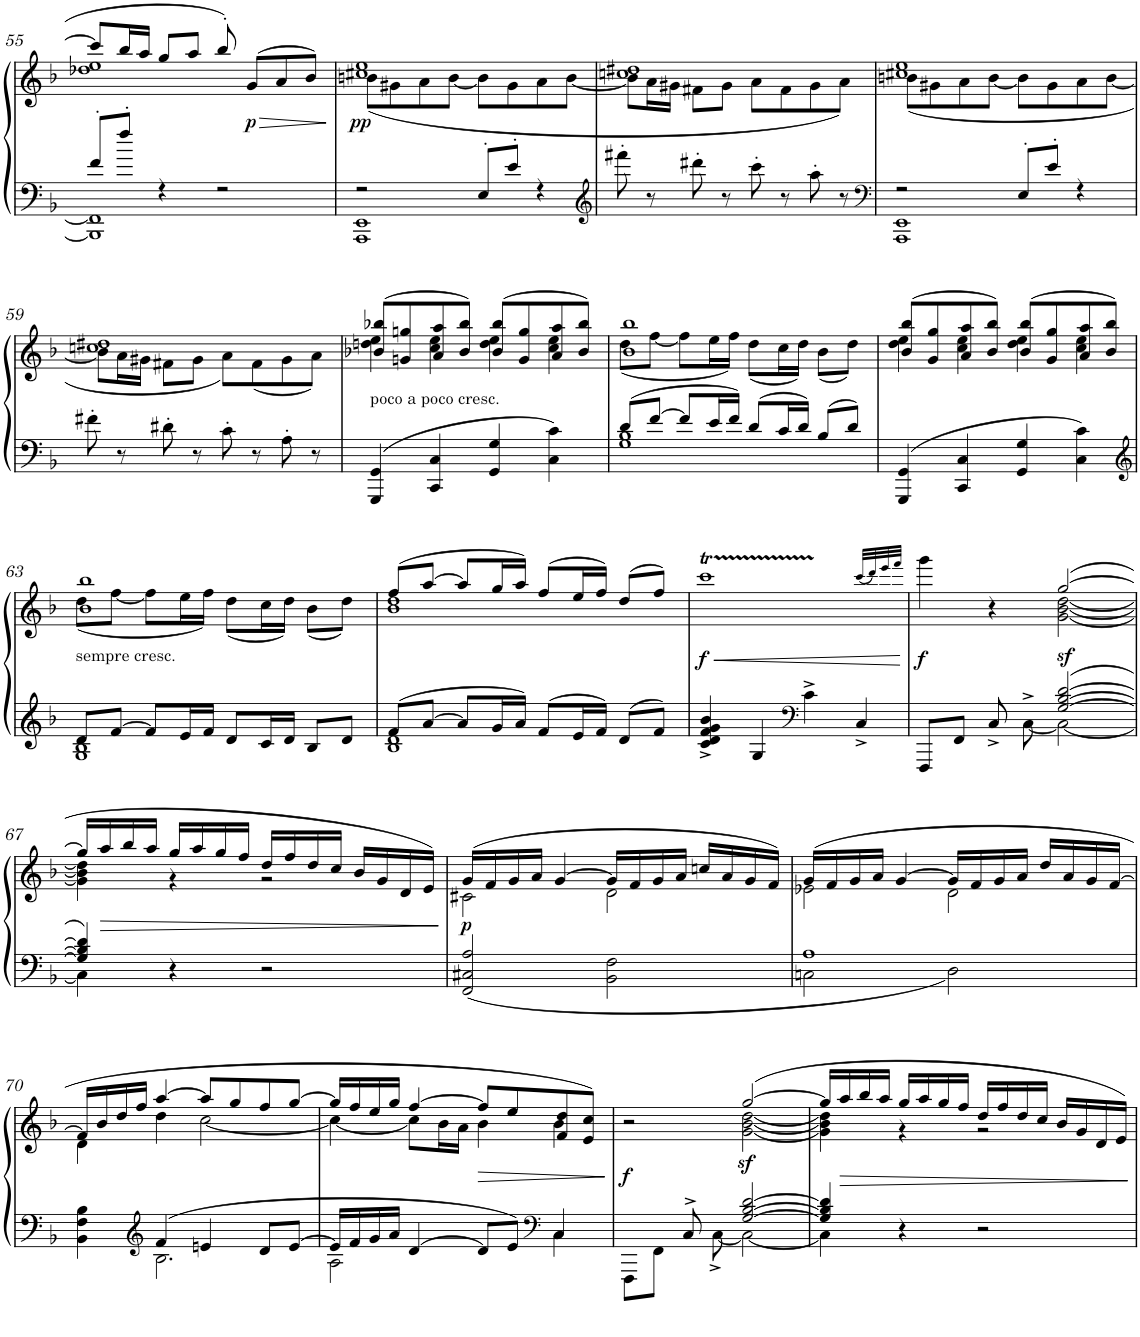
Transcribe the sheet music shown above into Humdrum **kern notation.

**kern	**kern	**dynam
*part1	*part1	*part1
*staff2	*staff1	*staff1/2
*I"Piano	*	*
*I'Pno.	*	*
!!LO:PB:g=z
*clefF4	*clefG2	*
*k[b-]	*k[b-]	*
*M4/4	*M4/4	*
*met(c)	*met(c)	*
=55	=55	=55
*^	*^	*
8f'/L	1BBB-] 1FF]	8ccc/L]	1dd-X 1ee	.
8ff'/J	.	16bb-/L	.	.
.	.	16aa/JJ	.	.
4r	.	8gg/L	.	.
.	.	8aa/J	.	.
2r	.	8bb-'/	.	.
!	!	!	!	!LO:HP:b
!	!	!	!	!LO:DY:n=1:b
.	.	(8g/L	.	> p
.	.	8a/	.	.
.	.	8b-/J)	.	.
*v	*v	*	*	*
*	*v	*v	*
.	.	]
=56	=56	=56
*^	*^	*
!	!	!	!	!LO:DY:b
2r	1AAA 1EE	1cc#X 1ee	(8bn\L	pp
.	.	.	8g#X\	.
.	.	.	8a\	.
.	.	.	[8b\J	.
8E'/L	.	.	8b\L]	.
8e'/J	.	.	8g#\	.
4r	.	.	8a\	.
.	.	.	[8b\J	.
*v	*v	*	*	*
=57	=57	=57	=57
*clefG2	*	*	*
8fff#X'\	1ccn 1dd#X	8b\L]	.
8r	.	16a\L	.
.	.	16g#X\JJ	.
8ddd#X'\	.	8f#X\L	.
8r	.	8g#\J	.
8ccc'\	.	8a\L	.
8r	.	8f#\	.
8aa'\	.	8g#\	.
8r	.	8a\J)	.
=58	=58	=58	=58
*clefF4	*	*	*
*^	*	*	*
2r	1AAA 1EE	1cc#X 1ee	(8bn\L	.
.	.	.	8g#X\	.
.	.	.	8a\	.
.	.	.	[8b\J	.
8E'/L	.	.	8b\L]	.
8e'/J	.	.	8g#\	.
4r	.	.	8a\	.
.	.	.	[8b\J	.
*v	*v	*	*	*
!!LO:LB:g=z	!!
=59	=59	=59	=59
8f#X'\	1ccn 1dd#X	8b\L]	.
8r	.	16a\L	.
.	.	16g#X\JJ	.
8d#X'\	.	8f#X\L	.
8r	.	8g#\J	.
8c'\	.	8a\L)	.
8r	.	(8f#\	.
8A'\	.	8g#\	.
8r	.	8a\J)	.
=60	=60	=60	=60
!	!LO:TX:b:t=poco a poco cresc.	!	!
4GGG/ 4GG/	(8b-X/ 8bb-X/L	4ddn\ 4ee\	.
.	8gn/ 8ggn/	.	.
4CC/ 4C/	8a/ 8aa/	4cc\ 4ee\	.
.	8b-/ 8bb-/J)	.	.
4GG/ 4G/	(8b-/ 8bb-/L	4dd\ 4ee\	.
.	8g/ 8gg/	.	.
4C\ 4c\	8a/ 8aa/	4cc\ 4ee\	.
.	8b-/ 8bb-/J)	.	.
=61	=61	=61	=61
*^	*	*	*
8d/L	1G 1B-	1b- 1bb-	(8dd\L	.
[8f/J	.	.	[8ff\J	.
8f/L]	.	.	8ff\L]	.
16e/L	.	.	16ee\L	.
16f/JJ	.	.	16ff\JJ)	.
8d/L	.	.	(8dd\L	.
16c/L	.	.	16cc\L	.
16d/JJ	.	.	16dd\JJ)	.
8B-/L	.	.	(8b-\L	.
8d/J	.	.	8dd\J)	.
*v	*v	*	*	*
=62	=62	=62	=62
4GGG/ 4GG/	(8b-/ 8bb-/L	4dd\ 4ee\	.
.	8g/ 8gg/	.	.
4CC/ 4C/	8a/ 8aa/	4cc\ 4ee\	.
.	8b-/ 8bb-/J)	.	.
4GG/ 4G/	(8b-/ 8bb-/L	4dd\ 4ee\	.
.	8g/ 8gg/	.	.
4C\ 4c\	8a/ 8aa/	4cc\ 4ee\	.
.	8b-/ 8bb-/J)	.	.
!!LO:LB:g=z	!!
=63	=63	=63	=63
*clefG2	*	*	*
*^	*	*	*
!	!	!LO:TX:b:t=sempre cresc.	!	!
8d/L	1G 1B-	1b- 1bb-	(8dd\L	.
[8f/J	.	.	[8ff\J	.
8f/L]	.	.	8ff\L]	.
16e/L	.	.	16ee\L	.
16f/JJ	.	.	16ff\JJ)	.
8d/L	.	.	(8dd\L	.
16c/L	.	.	16cc\L	.
16d/JJ	.	.	16dd\JJ)	.
8B-/L	.	.	(8b-\L	.
8d/J	.	.	8dd\J)	.
=64	=64	=64	=64	=64
8f/L	1B- 1d	(8ff/L	1b- 1dd	.
[8a/J	.	[8aa/J	.	.
8a/L]	.	8aa/L]	.	.
16g/L	.	16gg/L	.	.
16a/JJ	.	16aa/JJ)	.	.
8f/L	.	(8ff/L	.	.
16e/L	.	16ee/L	.	.
16f/JJ	.	16ff/JJ)	.	.
8d/L	.	(8dd/L	.	.
8f/J	.	8ff/J)	.	.
*v	*v	*	*	*
*	*v	*v	*
=65	=65	=65
!	!	!LO:HP:b
!	!	!LO:DY:n=1:b
4c/^ 4d/^ 4f/^ 4g/^ 4b-/^	1cccT	< f
4G/	.	.
*clefF4	*	*
4c^\	.	.
4C^/	.	.
.	(32qccc/LLL	.
.	32qddd/)	.
.	32qeee/	.
.	32qfff/JJJ	.
.	.	[
=66	=66	=66
*^	*^	*
!	!	!	!	!LO:DY:b
8FFF/L	2ryy	4ggg\	2ryy	f
8FF/J	.	.	.	.
8C^/	.	4r	.	.
[<8C^\	.	.	.	.
!	!	!	!	!LO:DY:b
[2G/ [2B-/ [2d/	2C\_	(>[>2gg/	[2g\ [2b-\ [2dd\	sf
!!LO:LB:g=z	!!
=67	=67	=67	=67	=67
4G/] 4B-/] 4d/]	4C\]	16gg/LL]	4g\] 4b-\] 4dd\]	.
!	!	!	!	!LO:HP:b
.	.	16aa/	.	>
.	.	16bb-/	.	.
.	.	16aa/JJ	.	.
4r	4ryy	16gg/LL	4r	.
.	.	16aa/	.	.
.	.	16gg/	.	.
.	.	16ff/JJ	.	.
2r	2ryy	16dd/LL	2r	.
.	.	16ff/	.	.
.	.	16dd/	.	.
.	.	16cc/JJ	.	.
.	.	16b-/LL	.	.
.	.	16g/	.	.
.	.	16d/	.	.
.	.	16e/JJ)	.	.
*v	*v	*	*	*
*	*v	*v	*
.	.	]
=68	=68	=68
*	*^	*
!	!	!	!LO:DY:b
2FF/ 2C#X/ 2A/	(16g/LL	2c#X\	p
.	16f/	.	.
.	16g/	.	.
.	16a/JJ	.	.
.	[4g/	.	.
2BB-\ 2F\	16g/LL]	2d\	.
.	16f/	.	.
.	16g/	.	.
.	16a/JJ	.	.
.	16ccn/LL	.	.
.	16a/	.	.
.	16g/	.	.
.	16f/JJ)	.	.
=69	=69	=69	=69
*^	*	*	*
1A	2Cn\	(16g/LL	2e-X\	.
.	.	16f/	.	.
.	.	16g/	.	.
.	.	16a/JJ	.	.
.	.	[4g/	.	.
.	2D\	16g/LL]	2d\	.
.	.	16f/	.	.
.	.	16g/	.	.
.	.	16a/JJ	.	.
.	.	16dd/LL	.	.
.	.	16a/	.	.
.	.	16g/	.	.
.	.	[16f/JJ	.	.
!!LO:LB:g=z	!!
=70	=70	=70	=70	=70
4BB-\ 4F\ 4B-\	4ryy	16f/LL]	4d\	.
.	.	16b-/	.	.
.	.	16dd/	.	.
.	.	16ff/JJ	.	.
*clefG2	*	*	*	*
4f/	2.B-\	[4aa/	4dd\	.
4en/	.	8aa/L]	[2cc\	.
.	.	8gg/	.	.
8d/L	.	8ff/	.	.
[8e/J	.	[8gg/J	.	.
=71	=71	=71	=71	=71
16e/LL]	2A\	16gg/LL]	4cc\_	.
16f/	.	16ff/	.	.
16g/	.	16ee/	.	.
16a/JJ	.	16gg/JJ	.	.
[4d/	.	[4ff/	8cc\L]	.
.	.	.	16b-\L	.
.	.	.	16a\JJ	.
!	!	!	!	!LO:HP:b
8d/L]	4ryy	8ff/L]	4b-\	>
8e/J	.	8ee/	.	.
*clefF4	*	*	*	*
4C/	4C\	8f/ 8dd/	4b-\	.
.	.	8e/ 8cc/J)	.	.
*v	*v	*	*	*
*	*v	*v	*
.	.	]
=72	=72	=72
*^	*^	*
!	!	!	!	!LO:DY:b
2ryy	8FFF\L	2r	2ryy	f
.	8FF\J	.	.	.
.	8C^/	.	.	.
.	[8C^\	.	.	.
!	!	!	!	!LO:DY:b
[2G/ [2B-/ [2d/	2C\_	([2gg/	[2g\ [2b-\ [2dd\	sf
=73	=73	=73	=73	=73
4G/] 4B-/] 4d/]	4C\]	16gg/LL]	4g\] 4b-\] 4dd\]	.
!	!	!	!	!LO:HP:b
.	.	16aa/	.	>
.	.	16bb-/	.	.
.	.	16aa/JJ	.	.
4r	4ryy	16gg/LL	4r	.
.	.	16aa/	.	.
.	.	16gg/	.	.
.	.	16ff/JJ	.	.
2r	2ryy	16dd/LL	2r	.
.	.	16ff/	.	.
.	.	16dd/	.	.
.	.	16cc/JJ	.	.
.	.	16b-/LL	.	.
.	.	16g/	.	.
.	.	16d/	.	.
.	.	16e/JJ)	.	.
*v	*v	*	*	*
*	*v	*v	*
.	.	]
=	=	=
*-	*-	*-
